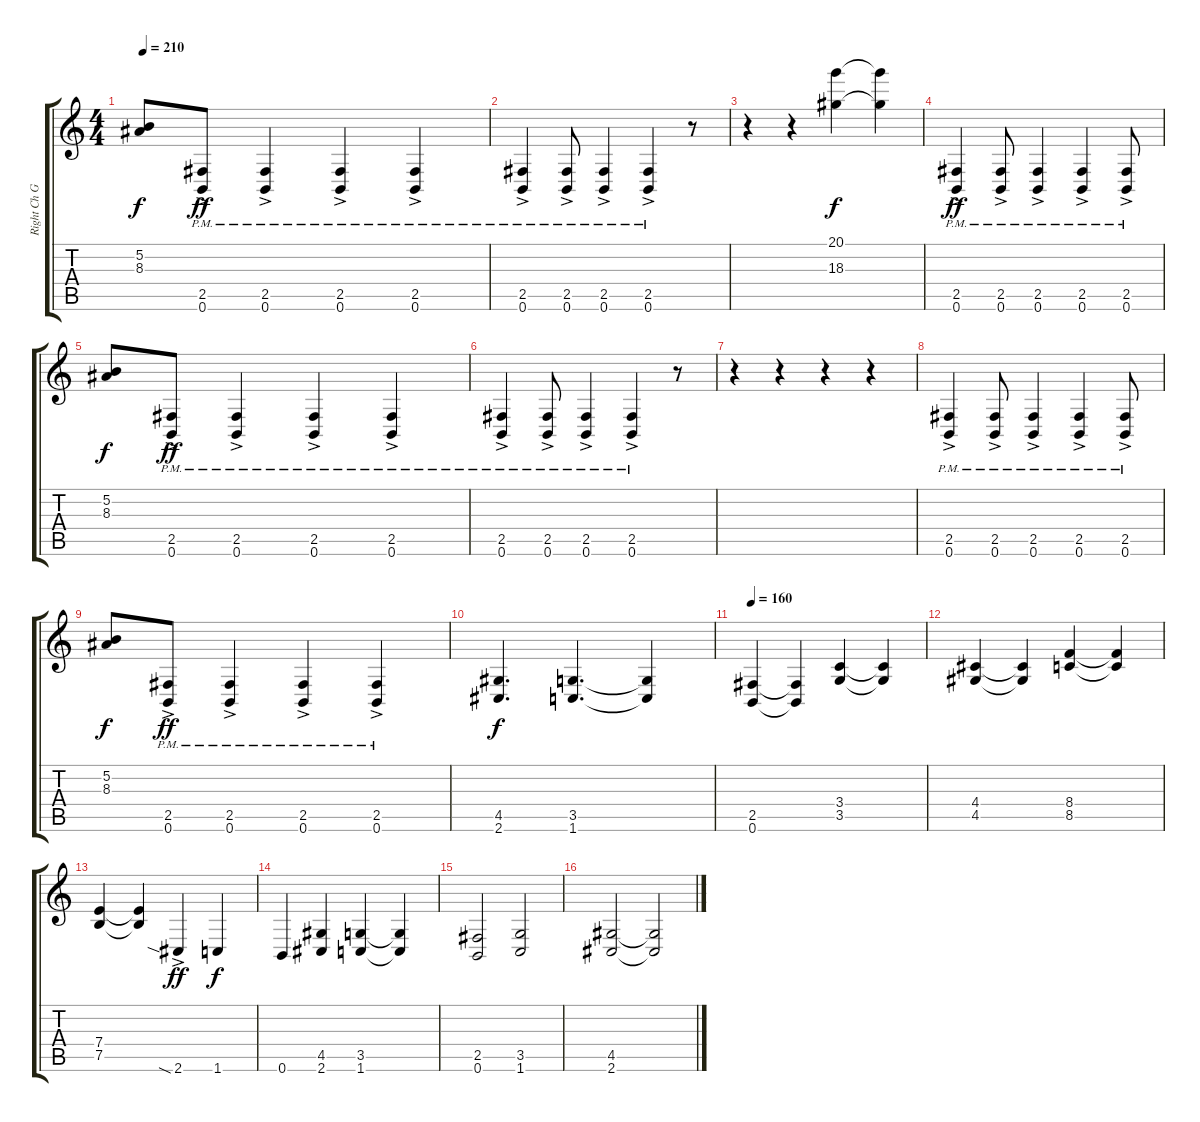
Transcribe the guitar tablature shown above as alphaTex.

\track ("Right Ch Guitar" "Right Ch G") {instrument distortionguitar}
\staff {score tabs}
\tuning (B3 Gb3 D3 A2 E2 B1) {hide}
\ts (4 4)
\tempo 210
\clef g2
\ks c
(5.2 8.3).8{dy f} (2.5{ac pm} 0.6{ac pm}).8{dy ff} (2.5{ac pm} 0.6{ac pm}).4 (2.5{ac pm} 0.6{ac pm}).4 (2.5{ac pm} 0.6{ac pm}).4 |
(2.5{ac pm} 0.6{ac pm}).4 (2.5{ac pm} 0.6{ac pm}).8 (2.5{ac pm} 0.6{ac pm}).4 (2.5{ac pm} 0.6{ac pm}).4 r.8 |
r.4 r.4 (20.1 18.3).4{dy f} (20.1{t} 18.3{t}).4 |
(2.5{ac pm} 0.6{ac pm}).4{dy ff} (2.5{ac pm} 0.6{ac pm}).8 (2.5{ac pm} 0.6{ac pm}).4 (2.5{ac pm} 0.6{ac pm}).4 (2.5{ac pm} 0.6{ac pm}).8 |
(5.2 8.3).8{dy f} (2.5{ac pm} 0.6{ac pm}).8{dy ff} (2.5{ac pm} 0.6{ac pm}).4 (2.5{ac pm} 0.6{ac pm}).4 (2.5{ac pm} 0.6{ac pm}).4 |
(2.5{ac pm} 0.6{ac pm}).4 (2.5{ac pm} 0.6{ac pm}).8 (2.5{ac pm} 0.6{ac pm}).4 (2.5{ac pm} 0.6{ac pm}).4 r.8 |
r.4 r.4 r.4 r.4 |
(2.5{ac pm} 0.6{ac pm}).4 (2.5{ac pm} 0.6{ac pm}).8 (2.5{ac pm} 0.6{ac pm}).4 (2.5{ac pm} 0.6{ac pm}).4 (2.5{ac pm} 0.6{ac pm}).8 |
(5.2 8.3).8{dy f} (2.5{ac pm} 0.6{ac pm}).8{dy ff} (2.5{ac pm} 0.6{ac pm}).4 (2.5{ac pm} 0.6{ac pm}).4 (2.5{ac pm} 0.6{ac pm}).4 |
(4.5 2.6).4{d dy f} (3.5 1.6).4{d} (3.5{t} 1.6{t}).4 |
\tempo 160
(2.5 0.6).4 (2.5{t} 0.6{t}).4 (3.4 3.5).4 (3.4{t} 3.5{t}).4 |
(4.4 4.5).4 (4.4{t} 4.5{t}).4 (8.4 8.5).4 (8.4{t} 8.5{t}).4 |
(7.4 7.5).4 (7.4{t} 7.5{t}).4 2.6{sia ac}.4{dy ff} 1.6.4{dy f} |
0.6.4 (4.5 2.6).4 (3.5 1.6).4 (3.5{t} 1.6{t}).4 |
(2.5 0.6).2 (3.5 1.6).2 |
(4.5 2.6).2 (4.5{t} 2.6{t}).2
